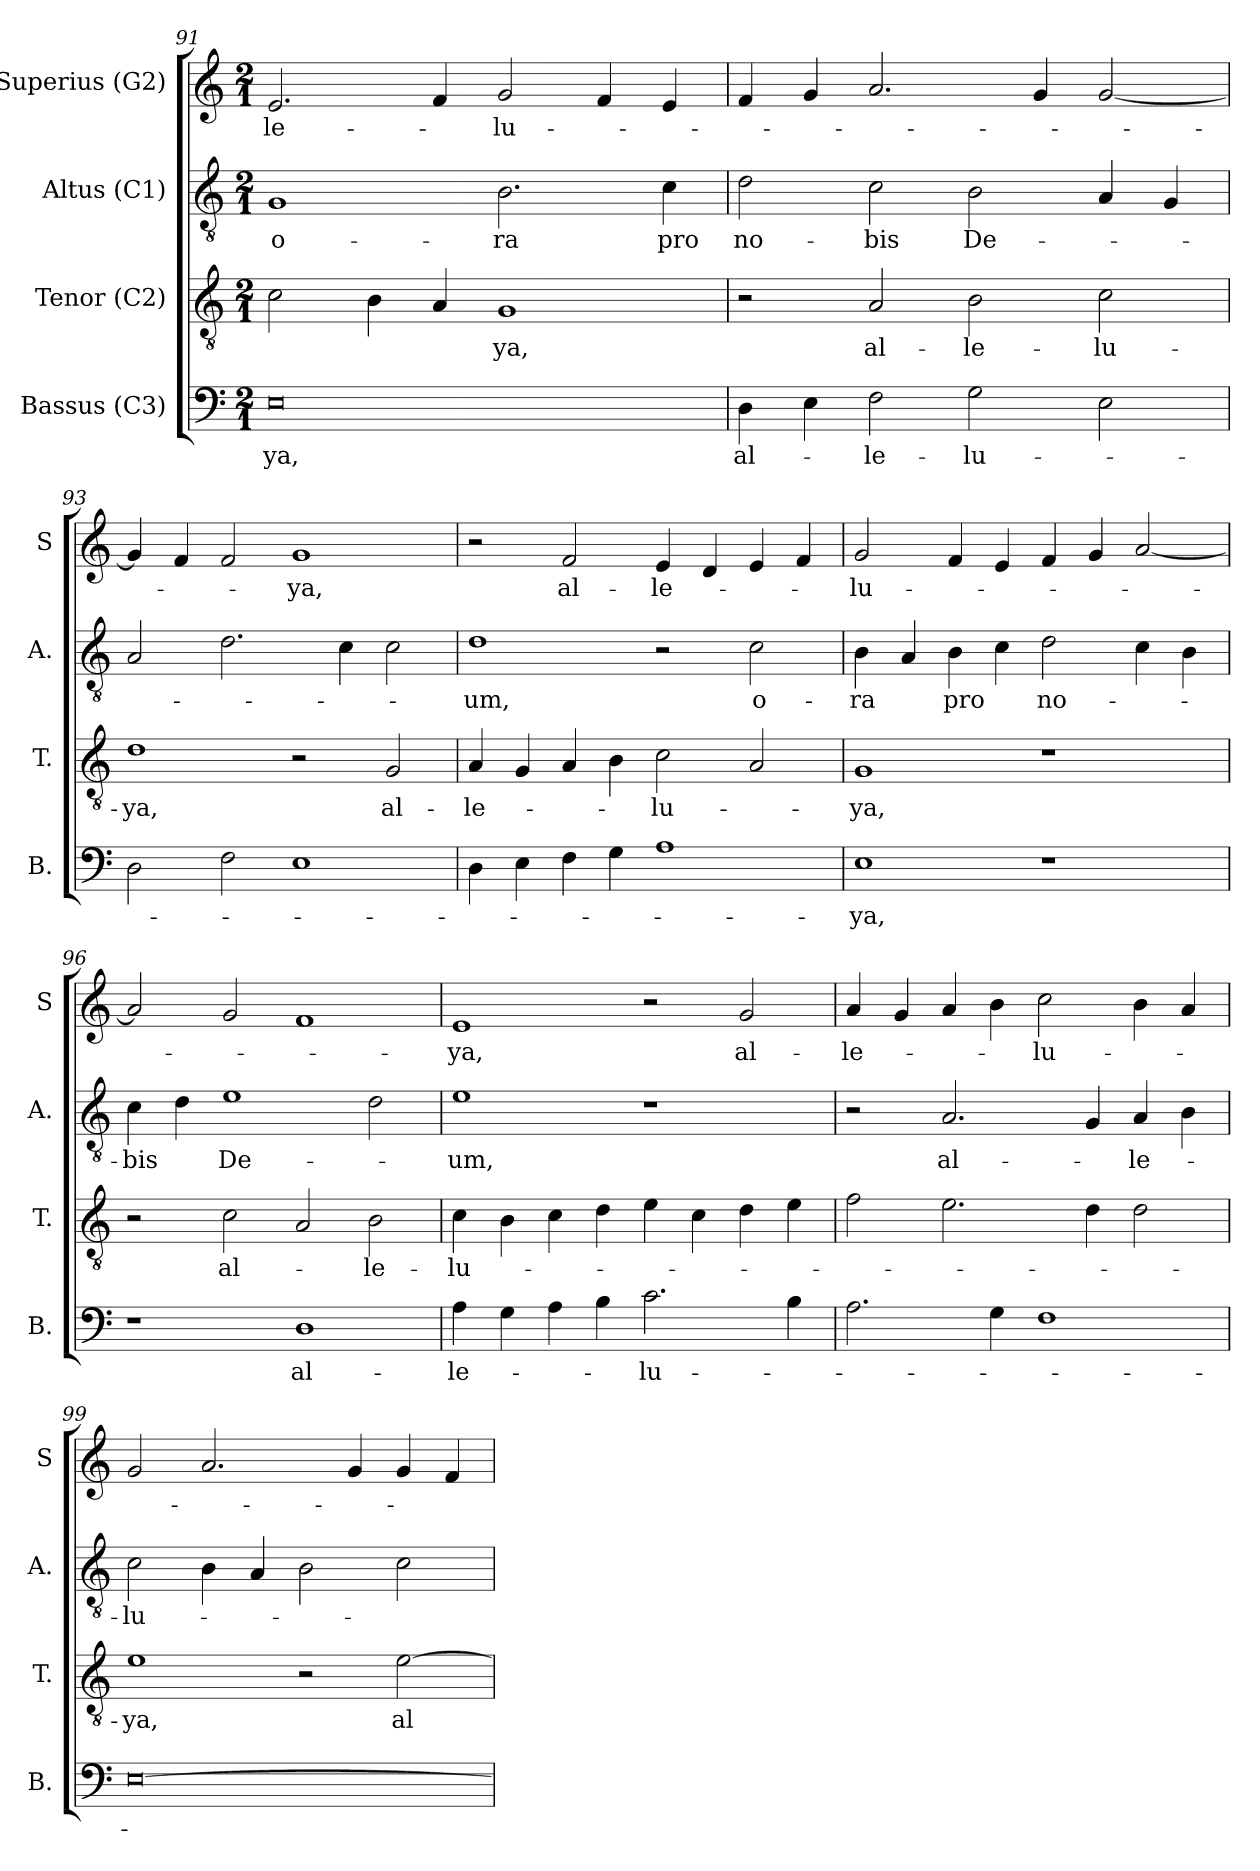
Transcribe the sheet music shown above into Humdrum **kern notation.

**kern	**text	**kern	**text	**kern	**text	**kern	**text
*part4	*part4	*part3	*part3	*part2	*part2	*part1	*part1
*staff4	*staff4	*staff3	*staff3	*staff2	*staff2	*staff1	*staff1
*I"Bassus (C3)	*	*I"Tenor (C2)	*	*I"Altus (C1)	*	*I"Superius (G2)	*
*I'B.	*	*I'T.	*	*I'A.	*	*I'S	*
*clefF4	*	*clefGv2	*	*clefGv2	*	*clefG2	*
*	*	*ITrd7c12	*	*ITrd7c12	*	*	*
*k[]	*	*k[]	*	*k[]	*	*k[]	*
*C:	*	*C:	*	*C:	*	*C:	*
*M2/1	*	*M2/1	*	*M2/1	*	*M2/1	*
=91	=91	=91	=91	=91	=91	=91	=91
!	!LO:LY:b	!	!	!	!LO:LY:b	!	!LO:LY:b
0E	-ya,	2C\	.	1GG	o-	2.e/	-le-
.	.	4BB\	.	.	.	.	.
.	.	4AA/	.	.	.	4f/	.
!	!	!	!LO:LY:b	!	!LO:LY:b	!	!LO:LY:b
.	.	1GG	-ya,	2.BB\	-ra	2g/	-lu-
.	.	.	.	.	.	4f/	.
!	!	!	!	!	!LO:LY:b	!	!
.	.	.	.	4C\	pro	4e/	.
!!LO:PB:g=z
=92	=92	=92	=92	=92	=92	=92	=92
!	!LO:LY:b	!	!	!	!LO:LY:b	!	!
4D\	al-	2r	.	2D\	no-	4f/	.
4E\	.	.	.	.	.	4g/	.
!	!LO:LY:b	!	!LO:LY:b	!	!LO:LY:b	!	!
2F\	-le-	2AA/	al-	2C\	-bis	2.a/	.
!	!LO:LY:b	!	!LO:LY:b	!	!LO:LY:b	!	!
2G\	-lu-	2BB\	-le-	2BB\	De-	.	.
.	.	.	.	.	.	4g/	.
!	!	!	!LO:LY:b	!	!	!	!
2E\	.	2C\	-lu-	4AA/	.	[<2g/	.
.	.	.	.	4GG/	.	.	.
=93	=93	=93	=93	=93	=93	=93	=93
!	!	!	!LO:LY:b	!	!	!	!
2D\	.	1D	-ya,	2AA/	.	4g/]	.
.	.	.	.	.	.	4f/	.
2F\	.	.	.	2.D\	.	2f/	.
!	!	!	!	!	!	!	!LO:LY:b
1E	.	2r	.	.	.	1g	-ya,
.	.	.	.	4C\	.	.	.
!	!	!	!LO:LY:b	!	!	!	!
.	.	2GG/	al-	2C\	.	.	.
=94	=94	=94	=94	=94	=94	=94	=94
!	!	!	!LO:LY:b	!	!LO:LY:b	!	!
4D\	.	4AA/	-le-	1D	-um,	2r	.
4E\	.	4GG/	.	.	.	.	.
!	!	!	!	!	!	!	!LO:LY:b
4F\	.	4AA/	.	.	.	2f/	al-
4G\	.	4BB\	.	.	.	.	.
!	!	!	!LO:LY:b	!	!	!	!LO:LY:b
1A	.	2C\	-lu-	2r	.	4e/	-le-
.	.	.	.	.	.	4d/	.
!	!	!	!	!	!LO:LY:b	!	!
.	.	2AA/	.	2C\	o-	4e/	.
.	.	.	.	.	.	4f/	.
=95	=95	=95	=95	=95	=95	=95	=95
!	!LO:LY:b	!	!LO:LY:b	!	!LO:LY:b	!	!LO:LY:b
1E	-ya,	1GG	-ya,	4BB\	-ra	2g/	-lu-
.	.	.	.	4AA/	.	.	.
!	!	!	!	!	!LO:LY:b	!	!
.	.	.	.	4BB\	pro	4f/	.
.	.	.	.	4C\	.	4e/	.
!	!	!	!	!	!LO:LY:b	!	!
1r	.	1r	.	2D\	no-	4f/	.
.	.	.	.	.	.	4g/	.
.	.	.	.	4C\	.	[<2a/	.
.	.	.	.	4BB\	.	.	.
!!LO:LB:g=z
=96	=96	=96	=96	=96	=96	=96	=96
!	!	!	!	!	!LO:LY:b	!	!
1r	.	2r	.	4C\	-bis	2a/]	.
.	.	.	.	4D\	.	.	.
!	!	!	!LO:LY:b	!	!LO:LY:b	!	!
.	.	2C\	al-	1E	De-	2g/	.
!	!LO:LY:b	!	!	!	!	!	!
1D	al-	2AA/	.	.	.	1f	.
!	!	!	!LO:LY:b	!	!	!	!
.	.	2BB\	-le-	2D\	.	.	.
=97	=97	=97	=97	=97	=97	=97	=97
!	!LO:LY:b	!	!LO:LY:b	!	!LO:LY:b	!	!LO:LY:b
4A\	-le-	4C\	-lu-	1E	-um,	1e	-ya,
4G\	.	4BB\	.	.	.	.	.
4A\	.	4C\	.	.	.	.	.
4B\	.	4D\	.	.	.	.	.
!	!LO:LY:b	!	!	!	!	!	!
2.c\	-lu-	4E\	.	1r	.	2r	.
.	.	4C\	.	.	.	.	.
!	!	!	!	!	!	!	!LO:LY:b
.	.	4D\	.	.	.	2g/	al-
4B\	.	4E\	.	.	.	.	.
=98	=98	=98	=98	=98	=98	=98	=98
!	!	!	!	!	!	!	!LO:LY:b
2.A\	.	2F\	.	2r	.	4a/	-le-
.	.	.	.	.	.	4g/	.
!	!	!	!	!	!LO:LY:b	!	!
.	.	2.E\	.	2.AA/	al-	4a/	.
4G\	.	.	.	.	.	4b\	.
!	!	!	!	!	!	!	!LO:LY:b
1F	.	.	.	.	.	2cc\	-lu-
.	.	4D\	.	4GG/	.	.	.
!	!	!	!	!	!LO:LY:b	!	!
.	.	2D\	.	4AA/	-le-	4b\	.
.	.	.	.	4BB\	.	4a/	.
=99	=99	=99	=99	=99	=99	=99	=99
!	!	!	!LO:LY:b	!	!LO:LY:b	!	!
[>0E	.	1E	-ya,	2C\	-lu-	2g/	.
.	.	.	.	4BB\	.	2.a/	.
.	.	.	.	4AA/	.	.	.
.	.	2r	.	2BB\	.	.	.
.	.	.	.	.	.	4g/	.
!	!	!	!LO:LY:b	!	!	!	!
.	.	[>2E\	al-	2C\	.	4g/	.
.	.	.	.	.	.	4f/	.
=	=	=	=	=	=	=	=
*-	*-	*-	*-	*-	*-	*-	*-
